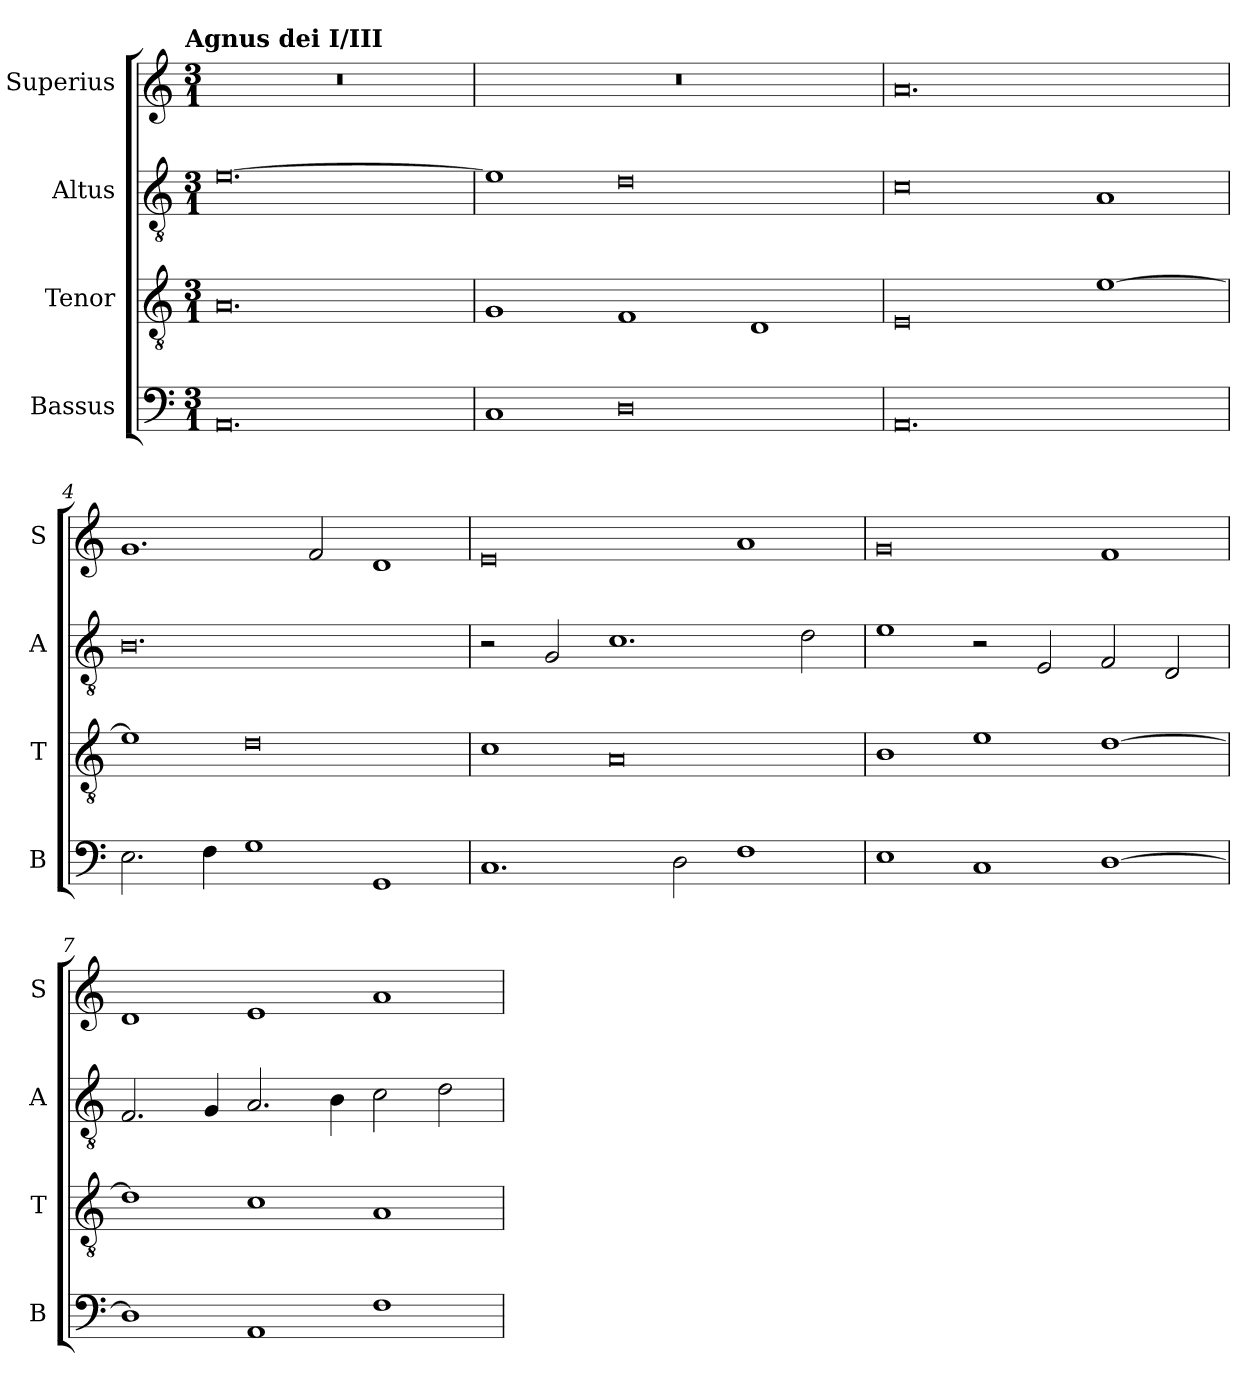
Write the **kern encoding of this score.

**kern	**kern	**kern	**kern
*part4	*part3	*part2	*part1
*staff4	*staff3	*staff2	*staff1
*I"Bassus	*I"Tenor	*I"Altus	*I"Superius
*I'B	*I'T	*I'A	*I'S
*clefF4	*clefGv2	*clefGv2	*clefG2
*k[]	*k[]	*k[]	*k[]
!!LO:TX:omd:t=Agnus dei I/III
*M3/1	*M3/1	*M3/1	*M3/1
=1	=1	=1	=1
0.AA	0.A	[0.e	0.r
=2	=2	=2	=2
1C	1G	1e]	0.r
0D	1F	0d	.
.	1D	.	.
=3	=3	=3	=3
0.AA	0E	0c	0.a
.	[1e	1A	.
=4	=4	=4	=4
2.E\	1e]	0.B	1.g
4F\	.	.	.
1G	0d	.	.
.	.	.	2f/
1GG	.	.	1d
=5	=5	=5	=5
1.C	1c	2r	0e
.	.	2G/	.
.	0A	1.c	.
2D\	.	.	.
1F	.	.	1a
.	.	2d\	.
=6	=6	=6	=6
1E	1B	1e	0g
1C	1e	2r	.
.	.	2E/	.
[1D	[1d	2F/	1f
.	.	2D/	.
=7	=7	=7	=7
1D]	1d]	2.F/	1d
.	.	4G/	.
1AA	1c	2.A/	1e
.	.	4B\	.
1F	1A	2c\	1a
.	.	2d\	.
=	=	=	=
*-	*-	*-	*-
